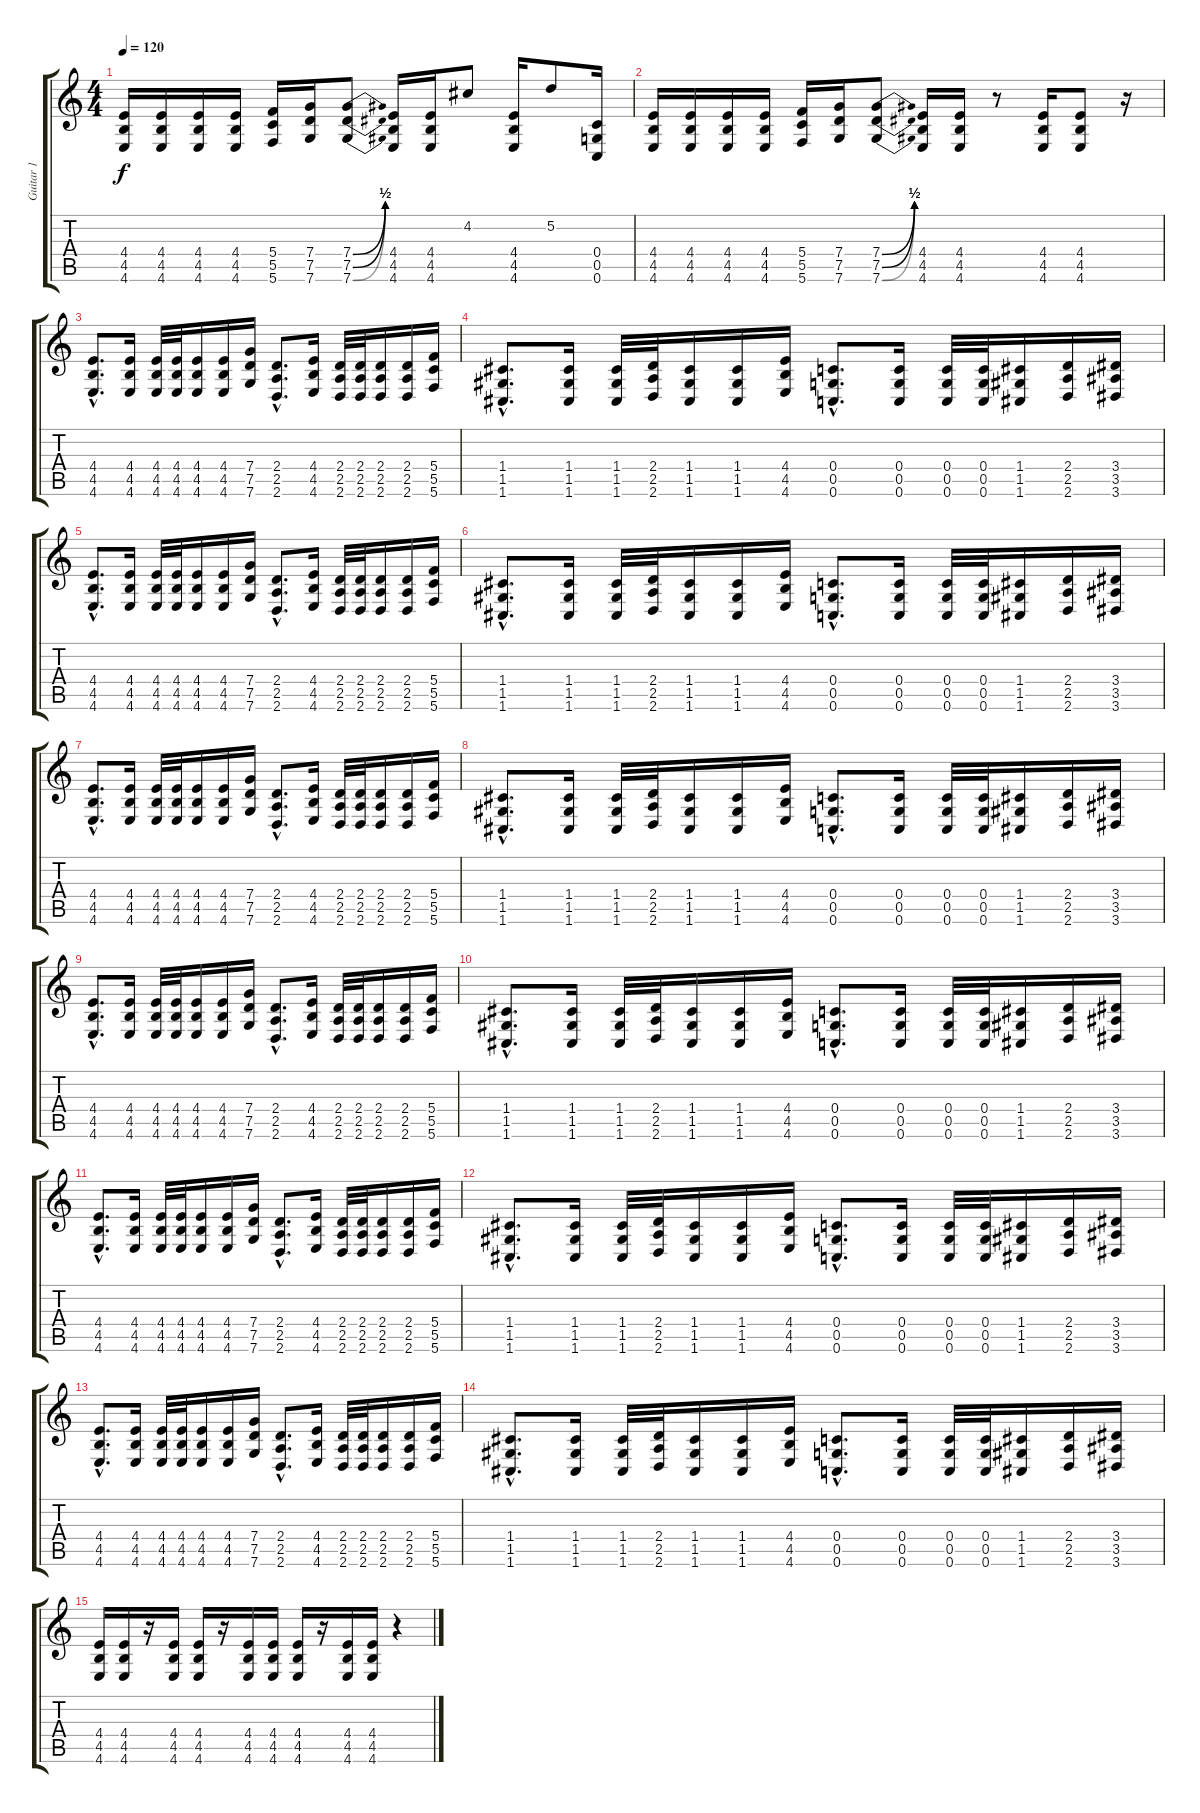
\track ("Guitar 1" "Guitar 1") {instrument distortionguitar}
\staff {score tabs}
\tuning (D4 A3 F3 C3 G2 C2) {hide}
\ts (4 4)
\tempo 120
\clef g2
\ks c
(4.4 4.5 4.6).16{dy f} (4.4 4.5 4.6).16 (4.4 4.5 4.6).16 (4.4 4.5 4.6).16 (5.4 5.5 5.6).16 (7.4 7.5 7.6).16 (7.4{be (bend 0 0 60 2)} 7.5{be (bend 0 0 60 2)} 7.6{be (bend 0 0 60 2)}).8 (4.4 4.5 4.6).16 (4.4 4.5 4.6).16 4.2.8 (4.4 4.5 4.6).16 5.2.8 (0.4 0.5 0.6).16 |
(4.4 4.5 4.6).16 (4.4 4.5 4.6).16 (4.4 4.5 4.6).16 (4.4 4.5 4.6).16 (5.4 5.5 5.6).16 (7.4 7.5 7.6).16 (7.4{be (bend 0 0 60 2)} 7.5{be (bend 0 0 60 2)} 7.6{be (bend 0 0 60 2)}).8 (4.4 4.5 4.6).16 (4.4 4.5 4.6).16 r.8 (4.4 4.5 4.6).16 (4.4 4.5 4.6).8 r.16 |
(4.4{hac} 4.5{hac} 4.6{hac}).8{d balance 0 instrument distortionguitar} (4.4 4.5 4.6).16 (4.4 4.5 4.6).32 (4.4 4.5 4.6).32 (4.4 4.5 4.6).16 (4.4 4.5 4.6).16 (7.4 7.5 7.6).16 (2.4{hac} 2.5{hac} 2.6{hac}).8{d} (4.4 4.5 4.6).16 (2.4 2.5 2.6).32 (2.4 2.5 2.6).32 (2.4 2.5 2.6).16 (2.4 2.5 2.6).16 (5.4 5.5 5.6).16 |
(1.4{hac} 1.5{hac} 1.6{hac}).8{d} (1.4 1.5 1.6).16 (1.4 1.5 1.6).32 (2.4 2.5 2.6).32 (1.4 1.5 1.6).16 (1.4 1.5 1.6).16 (4.4 4.5 4.6).16 (0.4{hac} 0.5{hac} 0.6{hac}).8{d} (0.4 0.5 0.6).16 (0.4 0.5 0.6).32 (0.4 0.5 0.6).32 (1.4 1.5 1.6).16 (2.4 2.5 2.6).16 (3.4 3.5 3.6).16 |
(4.4{hac} 4.5{hac} 4.6{hac}).8{d} (4.4 4.5 4.6).16 (4.4 4.5 4.6).32 (4.4 4.5 4.6).32 (4.4 4.5 4.6).16 (4.4 4.5 4.6).16 (7.4 7.5 7.6).16 (2.4{hac} 2.5{hac} 2.6{hac}).8{d} (4.4 4.5 4.6).16 (2.4 2.5 2.6).32 (2.4 2.5 2.6).32 (2.4 2.5 2.6).16 (2.4 2.5 2.6).16 (5.4 5.5 5.6).16 |
(1.4{hac} 1.5{hac} 1.6{hac}).8{d} (1.4 1.5 1.6).16 (1.4 1.5 1.6).32 (2.4 2.5 2.6).32 (1.4 1.5 1.6).16 (1.4 1.5 1.6).16 (4.4 4.5 4.6).16 (0.4{hac} 0.5{hac} 0.6{hac}).8{d} (0.4 0.5 0.6).16 (0.4 0.5 0.6).32 (0.4 0.5 0.6).32 (1.4 1.5 1.6).16 (2.4 2.5 2.6).16 (3.4 3.5 3.6).16 |
(4.4{hac} 4.5{hac} 4.6{hac}).8{d} (4.4 4.5 4.6).16 (4.4 4.5 4.6).32 (4.4 4.5 4.6).32 (4.4 4.5 4.6).16 (4.4 4.5 4.6).16 (7.4 7.5 7.6).16 (2.4{hac} 2.5{hac} 2.6{hac}).8{d} (4.4 4.5 4.6).16 (2.4 2.5 2.6).32 (2.4 2.5 2.6).32 (2.4 2.5 2.6).16 (2.4 2.5 2.6).16 (5.4 5.5 5.6).16 |
(1.4{hac} 1.5{hac} 1.6{hac}).8{d} (1.4 1.5 1.6).16 (1.4 1.5 1.6).32 (2.4 2.5 2.6).32 (1.4 1.5 1.6).16 (1.4 1.5 1.6).16 (4.4 4.5 4.6).16 (0.4{hac} 0.5{hac} 0.6{hac}).8{d} (0.4 0.5 0.6).16 (0.4 0.5 0.6).32 (0.4 0.5 0.6).32 (1.4 1.5 1.6).16 (2.4 2.5 2.6).16 (3.4 3.5 3.6).16 |
(4.4{hac} 4.5{hac} 4.6{hac}).8{d} (4.4 4.5 4.6).16 (4.4 4.5 4.6).32 (4.4 4.5 4.6).32 (4.4 4.5 4.6).16 (4.4 4.5 4.6).16 (7.4 7.5 7.6).16 (2.4{hac} 2.5{hac} 2.6{hac}).8{d} (4.4 4.5 4.6).16 (2.4 2.5 2.6).32 (2.4 2.5 2.6).32 (2.4 2.5 2.6).16 (2.4 2.5 2.6).16 (5.4 5.5 5.6).16 |
(1.4{hac} 1.5{hac} 1.6{hac}).8{d} (1.4 1.5 1.6).16 (1.4 1.5 1.6).32 (2.4 2.5 2.6).32 (1.4 1.5 1.6).16 (1.4 1.5 1.6).16 (4.4 4.5 4.6).16 (0.4{hac} 0.5{hac} 0.6{hac}).8{d} (0.4 0.5 0.6).16 (0.4 0.5 0.6).32 (0.4 0.5 0.6).32 (1.4 1.5 1.6).16 (2.4 2.5 2.6).16 (3.4 3.5 3.6).16 |
(4.4{hac} 4.5{hac} 4.6{hac}).8{d} (4.4 4.5 4.6).16 (4.4 4.5 4.6).32 (4.4 4.5 4.6).32 (4.4 4.5 4.6).16 (4.4 4.5 4.6).16 (7.4 7.5 7.6).16 (2.4{hac} 2.5{hac} 2.6{hac}).8{d} (4.4 4.5 4.6).16 (2.4 2.5 2.6).32 (2.4 2.5 2.6).32 (2.4 2.5 2.6).16 (2.4 2.5 2.6).16 (5.4 5.5 5.6).16 |
(1.4{hac} 1.5{hac} 1.6{hac}).8{d} (1.4 1.5 1.6).16 (1.4 1.5 1.6).32 (2.4 2.5 2.6).32 (1.4 1.5 1.6).16 (1.4 1.5 1.6).16 (4.4 4.5 4.6).16 (0.4{hac} 0.5{hac} 0.6{hac}).8{d} (0.4 0.5 0.6).16 (0.4 0.5 0.6).32 (0.4 0.5 0.6).32 (1.4 1.5 1.6).16 (2.4 2.5 2.6).16 (3.4 3.5 3.6).16 |
(4.4{hac} 4.5{hac} 4.6{hac}).8{d} (4.4 4.5 4.6).16 (4.4 4.5 4.6).32 (4.4 4.5 4.6).32 (4.4 4.5 4.6).16 (4.4 4.5 4.6).16 (7.4 7.5 7.6).16 (2.4{hac} 2.5{hac} 2.6{hac}).8{d} (4.4 4.5 4.6).16 (2.4 2.5 2.6).32 (2.4 2.5 2.6).32 (2.4 2.5 2.6).16 (2.4 2.5 2.6).16 (5.4 5.5 5.6).16 |
(1.4{hac} 1.5{hac} 1.6{hac}).8{d} (1.4 1.5 1.6).16 (1.4 1.5 1.6).32 (2.4 2.5 2.6).32 (1.4 1.5 1.6).16 (1.4 1.5 1.6).16 (4.4 4.5 4.6).16 (0.4{hac} 0.5{hac} 0.6{hac}).8{d} (0.4 0.5 0.6).16 (0.4 0.5 0.6).32 (0.4 0.5 0.6).32 (1.4 1.5 1.6).16 (2.4 2.5 2.6).16 (3.4 3.5 3.6).16 |
(4.4 4.5 4.6).16 (4.4 4.5 4.6).16 r.16 (4.4 4.5 4.6).16 (4.4 4.5 4.6).16 r.16 (4.4 4.5 4.6).16 (4.4 4.5 4.6).16 (4.4 4.5 4.6).16 r.16 (4.4 4.5 4.6).16 (4.4 4.5 4.6).16 r.4
